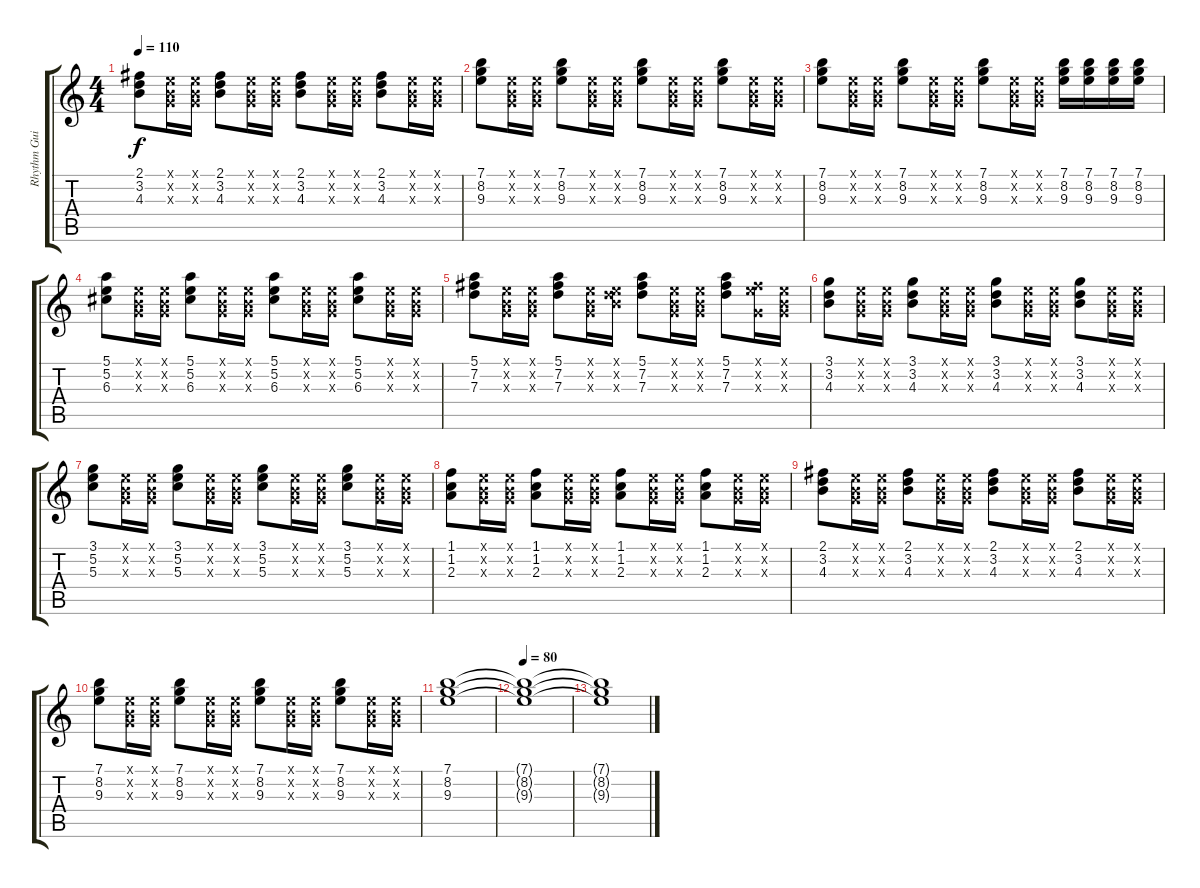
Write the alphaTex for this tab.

\track ("Rhythm Guitar Clean" "Rhythm Gui") {instrument electricguitarclean}
\staff {score tabs}
\tuning (E4 B3 G3 D3 A2 E2) {hide}
\ts (4 4)
\tempo 110
\clef g2
\ks c
(2.1 3.2 4.3).8{dy f} (0.1{x} 0.2{x} 0.3{x}).16 (0.1{x} 0.2{x} 0.3{x}).16 (2.1 3.2 4.3).8 (0.1{x} 0.2{x} 0.3{x}).16 (0.1{x} 0.2{x} 0.3{x}).16 (2.1 3.2 4.3).8 (0.1{x} 0.2{x} 0.3{x}).16 (0.1{x} 0.2{x} 0.3{x}).16 (2.1 3.2 4.3).8 (0.1{x} 0.2{x} 0.3{x}).16 (0.1{x} 0.2{x} 0.3{x}).16 |
(7.1 8.2 9.3).8 (0.1{x} 0.2{x} 0.3{x}).16 (0.1{x} 0.2{x} 0.3{x}).16 (7.1 8.2 9.3).8 (0.1{x} 0.2{x} 0.3{x}).16 (0.1{x} 0.2{x} 0.3{x}).16 (7.1 8.2 9.3).8 (0.1{x} 0.2{x} 0.3{x}).16 (0.1{x} 0.2{x} 0.3{x}).16 (7.1 8.2 9.3).8 (0.1{x} 0.2{x} 0.3{x}).16 (0.1{x} 0.2{x} 0.3{x}).16 |
(7.1 8.2 9.3).8 (0.1{x} 0.2{x} 0.3{x}).16 (0.1{x} 0.2{x} 0.3{x}).16 (7.1 8.2 9.3).8 (0.1{x} 0.2{x} 0.3{x}).16 (0.1{x} 0.2{x} 0.3{x}).16 (7.1 8.2 9.3).8 (0.1{x} 0.2{x} 0.3{x}).16 (0.1{x} 0.2{x} 0.3{x}).16 (7.1 8.2 9.3).16 (7.1 8.2 9.3).16 (7.1 8.2 9.3).16 (7.1 8.2 9.3).16 |
(5.1 5.2 6.3).8 (0.1{x} 0.2{x} 0.3{x}).16 (0.1{x} 0.2{x} 0.3{x}).16 (5.1 5.2 6.3).8 (0.1{x} 0.2{x} 0.3{x}).16 (0.1{x} 0.2{x} 0.3{x}).16 (5.1 5.2 6.3).8 (0.1{x} 0.2{x} 0.3{x}).16 (0.1{x} 0.2{x} 0.3{x}).16 (5.1 5.2 6.3).8 (0.1{x} 0.2{x} 0.3{x}).16 (0.1{x} 0.2{x} 0.3{x}).16 |
(5.1 7.2 7.3).8 (0.1{x} 0.2{x} 0.3{x}).16 (0.1{x} 0.2{x} 0.3{x}).16 (5.1 7.2 7.3).8 (0.1{x} 0.2{x} 0.3{x}).16 (0.1{x} 0.2{x} 7.3{x}).16 (5.1 7.2 7.3).8 (0.1{x} 0.2{x} 0.3{x}).16 (0.1{x} 0.2{x} 0.3{x}).16 (5.1 7.2 7.3).8 (0.1{x} 7.2{x} 0.3{x}).16 (0.1{x} 0.2{x} 0.3{x}).16 |
(3.1 3.2 4.3).8 (0.1{x} 0.2{x} 0.3{x}).16 (0.1{x} 0.2{x} 0.3{x}).16 (3.1 3.2 4.3).8 (0.1{x} 0.2{x} 0.3{x}).16 (0.1{x} 0.2{x} 0.3{x}).16 (3.1 3.2 4.3).8 (0.1{x} 0.2{x} 0.3{x}).16 (0.1{x} 0.2{x} 0.3{x}).16 (3.1 3.2 4.3).8 (0.1{x} 0.2{x} 0.3{x}).16 (0.1{x} 0.2{x} 0.3{x}).16 |
(3.1 5.2 5.3).8 (0.1{x} 0.2{x} 0.3{x}).16 (0.1{x} 0.2{x} 0.3{x}).16 (3.1 5.2 5.3).8 (0.1{x} 0.2{x} 0.3{x}).16 (0.1{x} 0.2{x} 0.3{x}).16 (3.1 5.2 5.3).8 (0.1{x} 0.2{x} 0.3{x}).16 (0.1{x} 0.2{x} 0.3{x}).16 (3.1 5.2 5.3).8 (0.1{x} 0.2{x} 0.3{x}).16 (0.1{x} 0.2{x} 0.3{x}).16 |
(1.1 1.2 2.3).8 (0.1{x} 0.2{x} 0.3{x}).16 (0.1{x} 0.2{x} 0.3{x}).16 (1.1 1.2 2.3).8 (0.1{x} 0.2{x} 0.3{x}).16 (0.1{x} 0.2{x} 0.3{x}).16 (1.1 1.2 2.3).8 (0.1{x} 0.2{x} 0.3{x}).16 (0.1{x} 0.2{x} 0.3{x}).16 (1.1 1.2 2.3).8 (0.1{x} 0.2{x} 0.3{x}).16 (0.1{x} 0.2{x} 0.3{x}).16 |
(2.1 3.2 4.3).8 (0.1{x} 0.2{x} 0.3{x}).16 (0.1{x} 0.2{x} 0.3{x}).16 (2.1 3.2 4.3).8 (0.1{x} 0.2{x} 0.3{x}).16 (0.1{x} 0.2{x} 0.3{x}).16 (2.1 3.2 4.3).8 (0.1{x} 0.2{x} 0.3{x}).16 (0.1{x} 0.2{x} 0.3{x}).16 (2.1 3.2 4.3).8 (0.1{x} 0.2{x} 0.3{x}).16 (0.1{x} 0.2{x} 0.3{x}).16 |
(7.1 8.2 9.3).8 (0.1{x} 0.2{x} 0.3{x}).16 (0.1{x} 0.2{x} 0.3{x}).16 (7.1 8.2 9.3).8 (0.1{x} 0.2{x} 0.3{x}).16 (0.1{x} 0.2{x} 0.3{x}).16 (7.1 8.2 9.3).8 (0.1{x} 0.2{x} 0.3{x}).16 (0.1{x} 0.2{x} 0.3{x}).16 (7.1 8.2 9.3).8 (0.1{x} 0.2{x} 0.3{x}).16 (0.1{x} 0.2{x} 0.3{x}).16 |
(7.1 8.2 9.3).1 |
\tempo 80
(7.1{t} 8.2{t} 9.3{t}).1 |
(7.1{t} 8.2{t} 9.3{t}).1
